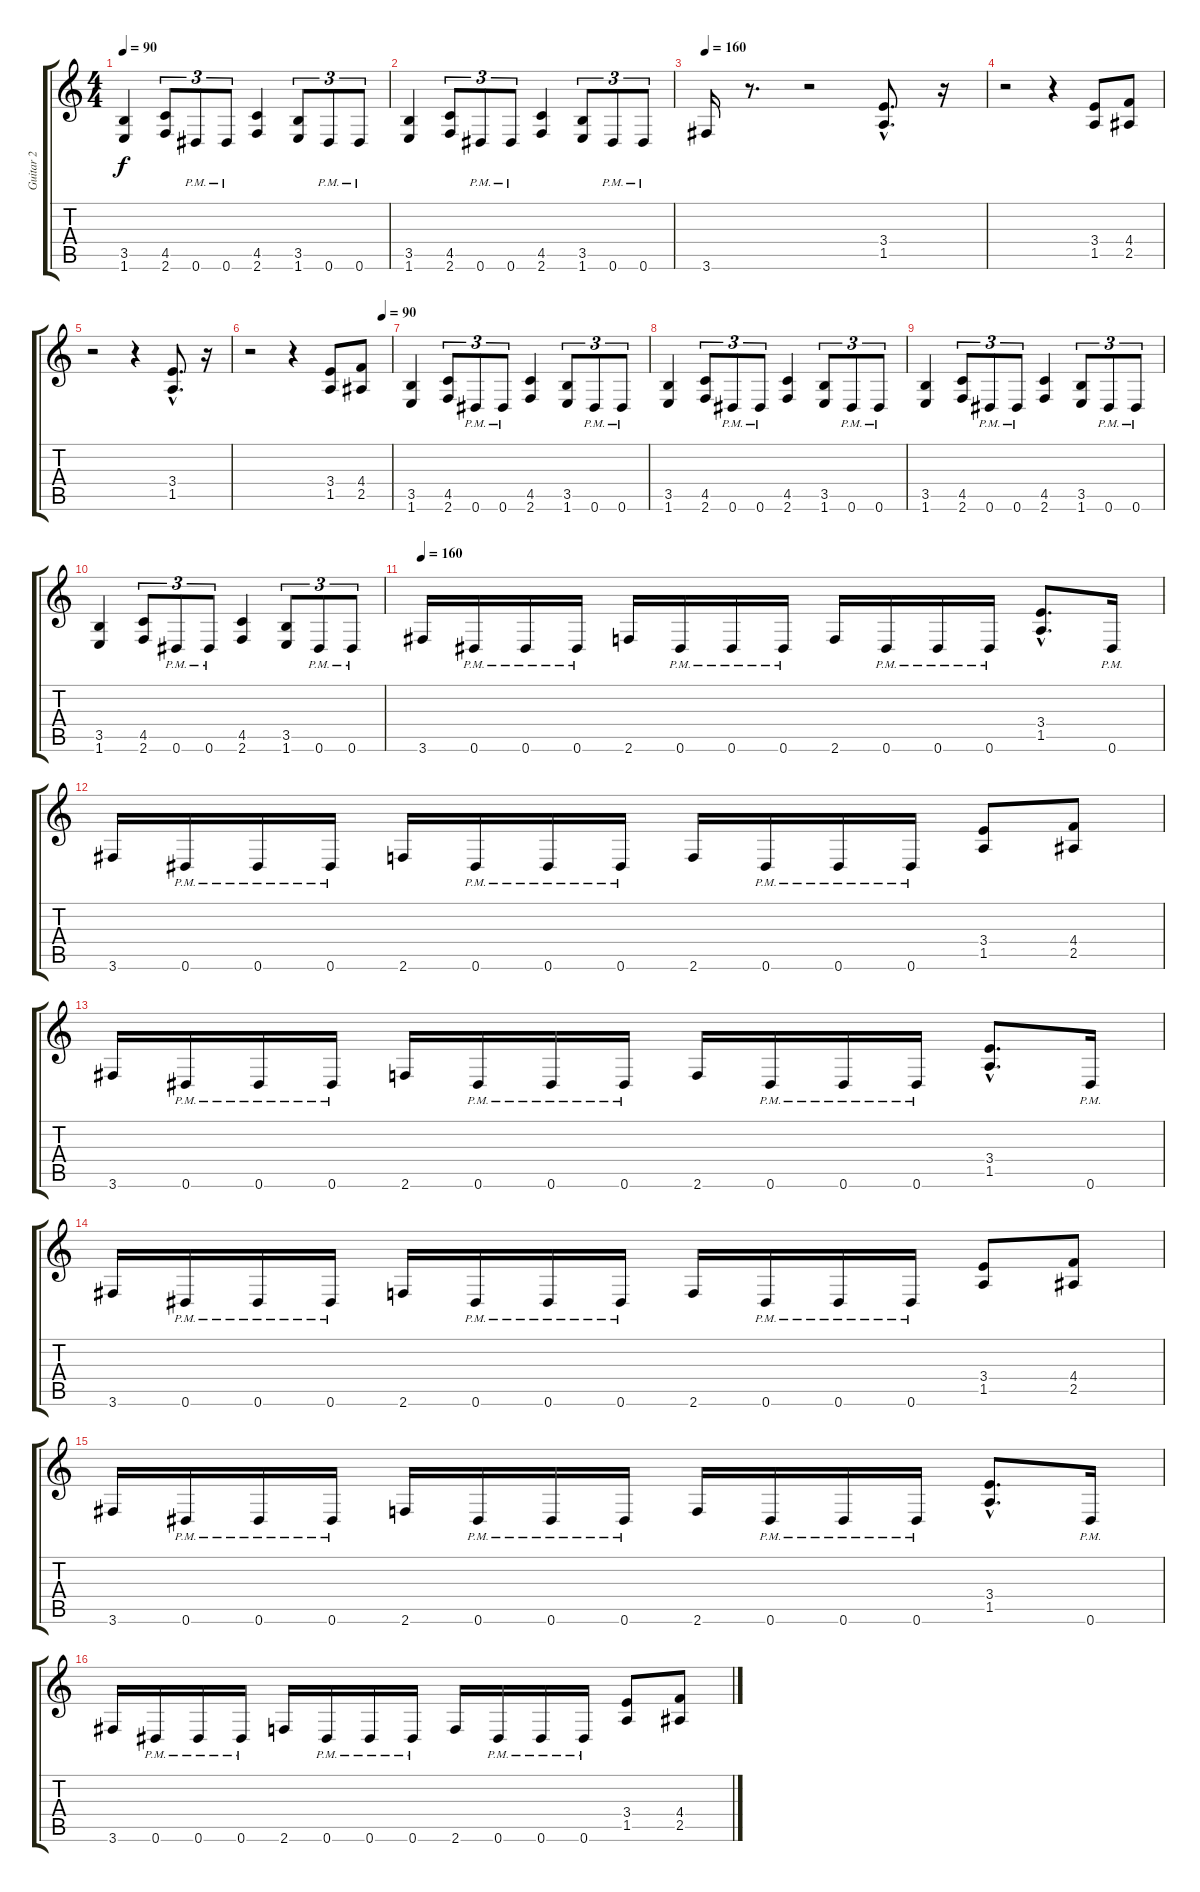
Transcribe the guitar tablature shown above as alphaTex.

\track ("Guitar 2" "Guitar 2") {instrument distortionguitar}
\staff {score tabs}
\tuning (Eb4 Bb3 Gb3 Db3 Ab2 Eb2) {hide}
\ts (4 4)
\tempo 90
\clef g2
\ks c
(3.5 1.6).4{dy f} (4.5 2.6).8{tu (3 2)} 0.6{pm}.8{tu (3 2)} 0.6{pm}.8{tu (3 2)} (4.5 2.6).4 (3.5 1.6).8{tu (3 2)} 0.6{pm}.8{tu (3 2)} 0.6{pm}.8{tu (3 2)} |
(3.5 1.6).4 (4.5 2.6).8{tu (3 2)} 0.6{pm}.8{tu (3 2)} 0.6{pm}.8{tu (3 2)} (4.5 2.6).4 (3.5 1.6).8{tu (3 2)} 0.6{pm}.8{tu (3 2)} 0.6{pm}.8{tu (3 2)} |
\tempo 160
3.6.16 r.8{d} r.2 (3.4{hac} 1.5{hac}).8{d} r.16 |
r.2 r.4 (3.4 1.5).8 (4.4 2.5).8 |
r.2 r.4 (3.4{hac} 1.5{hac}).8{d} r.16 |
\tempo (90 0.9375)
r.2 r.4 (3.4 1.5).8 (4.4 2.5).8 |
(3.5 1.6).4 (4.5 2.6).8{tu (3 2)} 0.6{pm}.8{tu (3 2)} 0.6{pm}.8{tu (3 2)} (4.5 2.6).4 (3.5 1.6).8{tu (3 2)} 0.6{pm}.8{tu (3 2)} 0.6{pm}.8{tu (3 2)} |
(3.5 1.6).4 (4.5 2.6).8{tu (3 2)} 0.6{pm}.8{tu (3 2)} 0.6{pm}.8{tu (3 2)} (4.5 2.6).4 (3.5 1.6).8{tu (3 2)} 0.6{pm}.8{tu (3 2)} 0.6{pm}.8{tu (3 2)} |
(3.5 1.6).4 (4.5 2.6).8{tu (3 2)} 0.6{pm}.8{tu (3 2)} 0.6{pm}.8{tu (3 2)} (4.5 2.6).4 (3.5 1.6).8{tu (3 2)} 0.6{pm}.8{tu (3 2)} 0.6{pm}.8{tu (3 2)} |
(3.5 1.6).4 (4.5 2.6).8{tu (3 2)} 0.6{pm}.8{tu (3 2)} 0.6{pm}.8{tu (3 2)} (4.5 2.6).4 (3.5 1.6).8{tu (3 2)} 0.6{pm}.8{tu (3 2)} 0.6{pm}.8{tu (3 2)} |
\tempo 160
3.6.16 0.6{pm}.16 0.6{pm}.16 0.6{pm}.16 2.6.16 0.6{pm}.16 0.6{pm}.16 0.6{pm}.16 2.6.16 0.6{pm}.16 0.6{pm}.16 0.6{pm}.16 (3.4{hac} 1.5{hac}).8{d} 0.6{pm}.16 |
3.6.16 0.6{pm}.16 0.6{pm}.16 0.6{pm}.16 2.6.16 0.6{pm}.16 0.6{pm}.16 0.6{pm}.16 2.6.16 0.6{pm}.16 0.6{pm}.16 0.6{pm}.16 (3.4 1.5).8 (4.4 2.5).8 |
3.6.16 0.6{pm}.16 0.6{pm}.16 0.6{pm}.16 2.6.16 0.6{pm}.16 0.6{pm}.16 0.6{pm}.16 2.6.16 0.6{pm}.16 0.6{pm}.16 0.6{pm}.16 (3.4{hac} 1.5{hac}).8{d} 0.6{pm}.16 |
3.6.16 0.6{pm}.16 0.6{pm}.16 0.6{pm}.16 2.6.16 0.6{pm}.16 0.6{pm}.16 0.6{pm}.16 2.6.16 0.6{pm}.16 0.6{pm}.16 0.6{pm}.16 (3.4 1.5).8 (4.4 2.5).8 |
3.6.16 0.6{pm}.16 0.6{pm}.16 0.6{pm}.16 2.6.16 0.6{pm}.16 0.6{pm}.16 0.6{pm}.16 2.6.16 0.6{pm}.16 0.6{pm}.16 0.6{pm}.16 (3.4{hac} 1.5{hac}).8{d} 0.6{pm}.16 |
3.6.16 0.6{pm}.16 0.6{pm}.16 0.6{pm}.16 2.6.16 0.6{pm}.16 0.6{pm}.16 0.6{pm}.16 2.6.16 0.6{pm}.16 0.6{pm}.16 0.6{pm}.16 (3.4 1.5).8 (4.4 2.5).8
